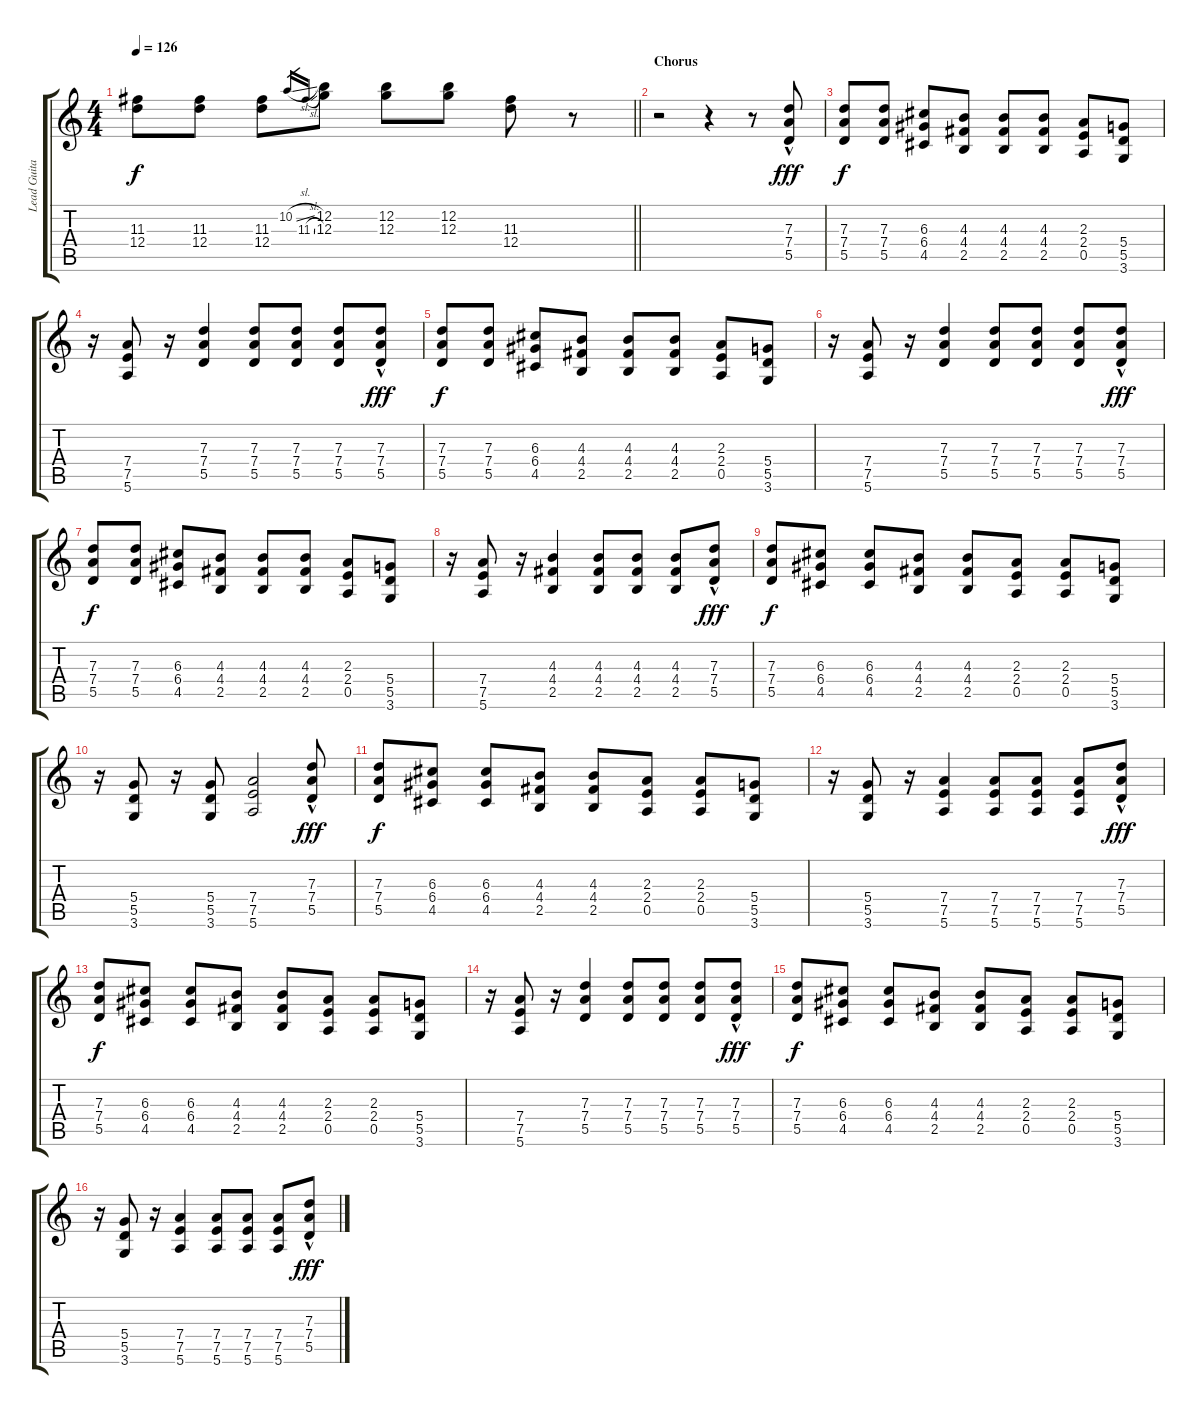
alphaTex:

\track ("Lead Guitar" "Lead Guita") {instrument electricguitarjazz}
\staff {score tabs}
\tuning (E4 B3 G3 D3 A2 E2) {hide}
\ts (4 4)
\tempo 126
\clef g2
\barLineRight lightlight
\ks c
(11.3 12.4).8{dy f} (11.3 12.4).8 (11.3 12.4).8 10.2{sl}.16{gr} 11.3{sl}.16{gr} (12.2 12.3).8 (12.2 12.3).8 (12.2 12.3).8 (11.3 12.4).8 r.8 |
\section ("" "Chorus")
r.2 r.4 r.8 (7.3 7.4 5.5{hac}).8{dy fff instrument overdrivenguitar} |
(7.3 7.4 5.5).8{dy f} (7.3 7.4 5.5).8 (6.3 6.4 4.5).8 (4.3 4.4 2.5).8 (4.3 4.4 2.5).8 (4.3 4.4 2.5).8 (2.3 2.4 0.5).8 (5.4 5.5 3.6).8 |
r.16 (7.4 7.5 5.6).8 r.16 (7.3 7.4 5.5).4 (7.3 7.4 5.5).8 (7.3 7.4 5.5).8 (7.3 7.4 5.5).8 (7.3{hac} 7.4 5.5).8{dy fff} |
(7.3 7.4 5.5).8{dy f} (7.3 7.4 5.5).8 (6.3 6.4 4.5).8 (4.3 4.4 2.5).8 (4.3 4.4 2.5).8 (4.3 4.4 2.5).8 (2.3 2.4 0.5).8 (5.4 5.5 3.6).8 |
r.16 (7.4 7.5 5.6).8 r.16 (7.3 7.4 5.5).4 (7.3 7.4 5.5).8 (7.3 7.4 5.5).8 (7.3 7.4 5.5).8 (7.3{hac} 7.4 5.5).8{dy fff} |
(7.3 7.4 5.5).8{dy f} (7.3 7.4 5.5).8 (6.3 6.4 4.5).8 (4.3 4.4 2.5).8 (4.3 4.4 2.5).8 (4.3 4.4 2.5).8 (2.3 2.4 0.5).8 (5.4 5.5 3.6).8 |
r.16 (7.4 7.5 5.6).8 r.16 (4.3 4.4 2.5).4 (4.3 4.4 2.5).8 (4.3 4.4 2.5).8 (4.3 4.4 2.5).8 (7.3{hac} 7.4 5.5).8{dy fff} |
(7.3 7.4 5.5).8{dy f} (6.3 6.4 4.5).8 (6.3 6.4 4.5).8 (4.3 4.4 2.5).8 (4.3 4.4 2.5).8 (2.3 2.4 0.5).8 (2.3 2.4 0.5).8 (5.4 5.5 3.6).8 |
r.16 (5.4 5.5 3.6).8 r.16 (5.4 5.5 3.6).8 (7.4 7.5 5.6).2 (7.3 7.4{hac} 5.5).8{dy fff} |
(7.3 7.4 5.5).8{dy f} (6.3 6.4 4.5).8 (6.3 6.4 4.5).8 (4.3 4.4 2.5).8 (4.3 4.4 2.5).8 (2.3 2.4 0.5).8 (2.3 2.4 0.5).8 (5.4 5.5 3.6).8 |
r.16 (5.4 5.5 3.6).8 r.16 (7.4 7.5 5.6).4 (7.4 7.5 5.6).8 (7.4 7.5 5.6).8 (7.4 7.5 5.6).8 (7.3 7.4{hac} 5.5).8{dy fff} |
(7.3 7.4 5.5).8{dy f} (6.3 6.4 4.5).8 (6.3 6.4 4.5).8 (4.3 4.4 2.5).8 (4.3 4.4 2.5).8 (2.3 2.4 0.5).8 (2.3 2.4 0.5).8 (5.4 5.5 3.6).8 |
r.16 (7.4 7.5 5.6).8 r.16 (7.3 7.4 5.5).4 (7.3 7.4 5.5).8 (7.3 7.4 5.5).8 (7.3 7.4 5.5).8 (7.3 7.4{hac} 5.5).8{dy fff} |
(7.3 7.4 5.5).8{dy f} (6.3 6.4 4.5).8 (6.3 6.4 4.5).8 (4.3 4.4 2.5).8 (4.3 4.4 2.5).8 (2.3 2.4 0.5).8 (2.3 2.4 0.5).8 (5.4 5.5 3.6).8 |
r.16 (5.4 5.5 3.6).8 r.16 (7.4 7.5 5.6).4 (7.4 7.5 5.6).8 (7.4 7.5 5.6).8 (7.4 7.5 5.6).8 (7.3 7.4{hac} 5.5).8{dy fff}
